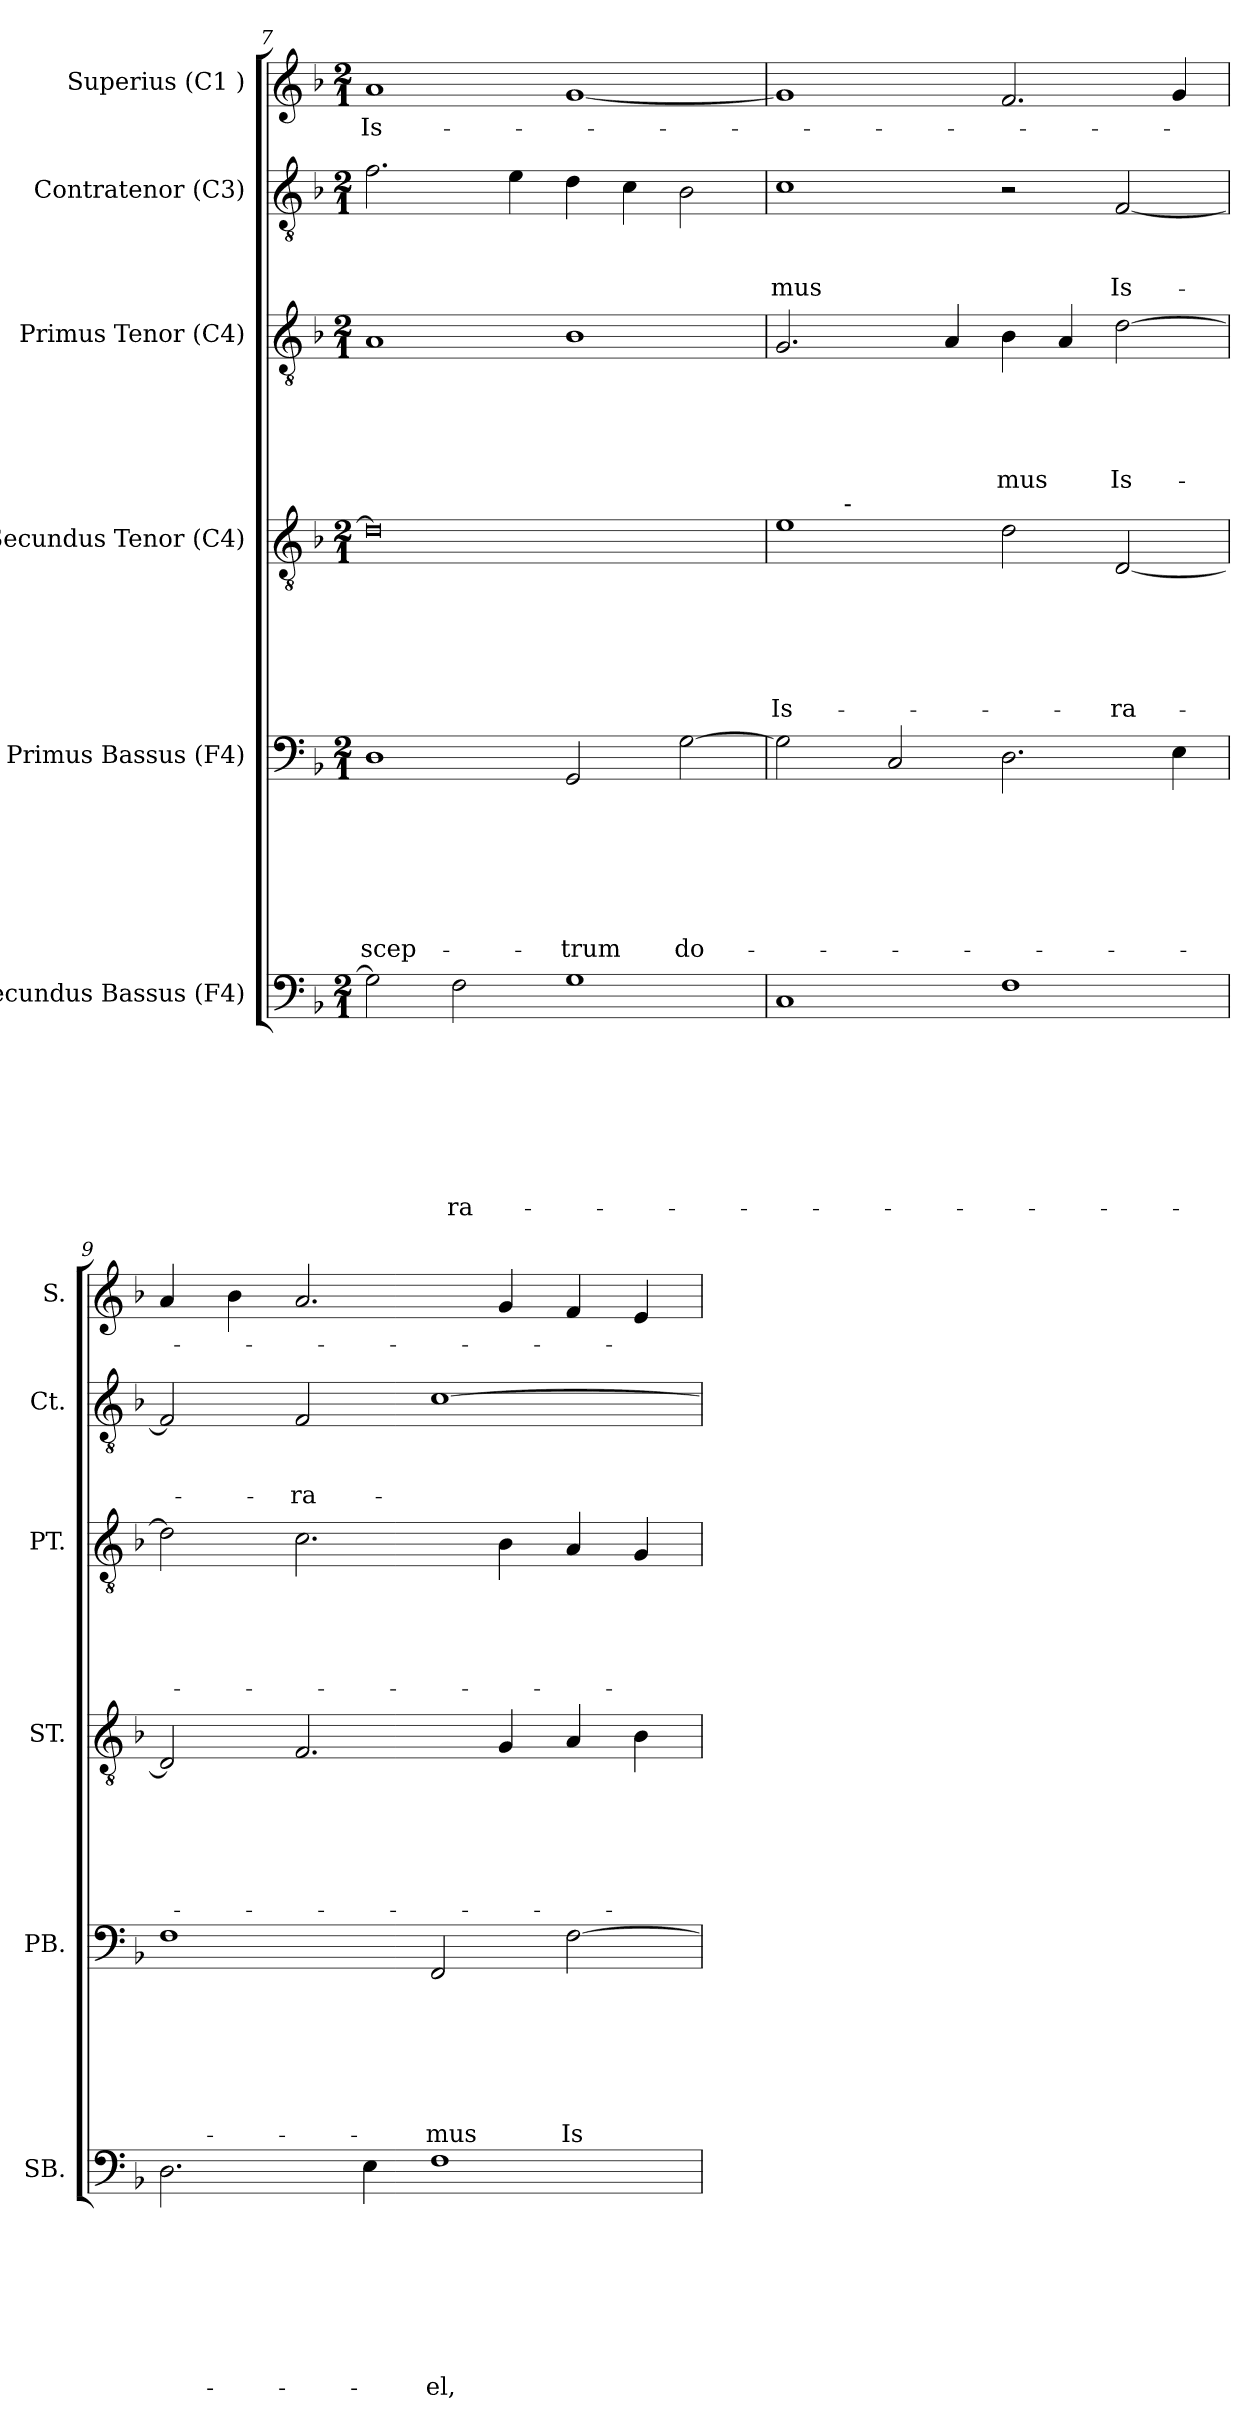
**kern	**text	**text	**text	**text	**text	**text	**text	**text	**kern	**text	**text	**text	**text	**text	**text	**text	**kern	**text	**text	**text	**text	**text	**text	**kern	**text	**text	**text	**text	**text	**kern	**text	**text	**text	**kern	**text
*part6	*part6	*part6	*part6	*part6	*part6	*part6	*part6	*part6	*part5	*part5	*part5	*part5	*part5	*part5	*part5	*part5	*part4	*part4	*part4	*part4	*part4	*part4	*part4	*part3	*part3	*part3	*part3	*part3	*part3	*part2	*part2	*part2	*part2	*part1	*part1
*staff6	*staff6	*staff6	*staff6	*staff6	*staff6	*staff6	*staff6	*staff6	*staff5	*staff5	*staff5	*staff5	*staff5	*staff5	*staff5	*staff5	*staff4	*staff4	*staff4	*staff4	*staff4	*staff4	*staff4	*staff3	*staff3	*staff3	*staff3	*staff3	*staff3	*staff2	*staff2	*staff2	*staff2	*staff1	*staff1
*I"Secundus Bassus (F4)	*	*	*	*	*	*	*	*	*I"Primus Bassus (F4)	*	*	*	*	*	*	*	*I"Secundus Tenor (C4)	*	*	*	*	*	*	*I"Primus Tenor (C4)	*	*	*	*	*	*I"Contratenor (C3)	*	*	*	*I"Superius (C1 )	*
*I'SB.	*	*	*	*	*	*	*	*	*I'PB.	*	*	*	*	*	*	*	*I'ST.	*	*	*	*	*	*	*I'PT.	*	*	*	*	*	*I'Ct.	*	*	*	*I'S.	*
*clefF4	*	*	*	*	*	*	*	*	*clefF4	*	*	*	*	*	*	*	*clefGv2	*	*	*	*	*	*	*clefGv2	*	*	*	*	*	*clefGv2	*	*	*	*clefG2	*
*k[b-]	*	*	*	*	*	*	*	*	*k[b-]	*	*	*	*	*	*	*	*k[b-]	*	*	*	*	*	*	*k[b-]	*	*	*	*	*	*k[b-]	*	*	*	*k[b-]	*
*F:	*	*	*	*	*	*	*	*	*F:	*	*	*	*	*	*	*	*F:	*	*	*	*	*	*	*F:	*	*	*	*	*	*F:	*	*	*	*F:	*
*M2/1	*	*	*	*	*	*	*	*	*M2/1	*	*	*	*	*	*	*	*M2/1	*	*	*	*	*	*	*M2/1	*	*	*	*	*	*M2/1	*	*	*	*M2/1	*
=7	=7	=7	=7	=7	=7	=7	=7	=7	=7	=7	=7	=7	=7	=7	=7	=7	=7	=7	=7	=7	=7	=7	=7	=7	=7	=7	=7	=7	=7	=7	=7	=7	=7	=7	=7
!	!	!	!	!	!	!	!	!	!	!	!	!	!	!	!	!LO:LY:b	!	!	!	!	!	!	!	!	!	!	!	!	!	!	!	!	!	!	!LO:LY:b
2G\]	.	.	.	.	.	.	.	.	1D	.	.	.	.	.	.	scep-	0d]	.	.	.	.	.	.	1A	.	.	.	.	.	2.f\	.	.	.	1a	Is-
!	!	!	!	!	!	!	!	!LO:LY:b	!	!	!	!	!	!	!	!	!	!	!	!	!	!	!	!	!	!	!	!	!	!	!	!	!	!	!
2F\	.	.	.	.	.	.	.	-ra-	.	.	.	.	.	.	.	.	.	.	.	.	.	.	.	.	.	.	.	.	.	.	.	.	.	.	.
.	.	.	.	.	.	.	.	.	.	.	.	.	.	.	.	.	.	.	.	.	.	.	.	.	.	.	.	.	.	4e\	.	.	.	.	.
!	!	!	!	!	!	!	!	!	!	!	!	!	!	!	!	!LO:LY:b	!	!	!	!	!	!	!	!	!	!	!	!	!	!	!	!	!	!	!
1G	.	.	.	.	.	.	.	.	2GG/	.	.	.	.	.	.	-trum	.	.	.	.	.	.	.	1B-	.	.	.	.	.	4d\	.	.	.	[>1g	.
.	.	.	.	.	.	.	.	.	.	.	.	.	.	.	.	.	.	.	.	.	.	.	.	.	.	.	.	.	.	4c\	.	.	.	.	.
!	!	!	!	!	!	!	!	!	!	!	!	!	!	!	!	!LO:LY:b	!	!	!	!	!	!	!	!	!	!	!	!	!	!	!	!	!	!	!
.	.	.	.	.	.	.	.	.	[>2G\	.	.	.	.	.	.	do-	.	.	.	.	.	.	.	.	.	.	.	.	.	2B-\	.	.	.	.	.
!!LO:PB:g=z
=8	=8	=8	=8	=8	=8	=8	=8	=8	=8	=8	=8	=8	=8	=8	=8	=8	=8	=8	=8	=8	=8	=8	=8	=8	=8	=8	=8	=8	=8	=8	=8	=8	=8	=8	=8
!	!	!	!	!	!	!	!	!	!	!	!	!	!	!	!	!	!	!	!	!	!	!	!LO:LY:b	!	!	!	!	!	!	!	!	!	!LO:LY:b	!	!
*	*	*	*	*	*	*	*	*	*	*	*	*	*	*	*	*	*^	*	*	*	*	*	*	*	*	*	*	*	*	*	*	*	*	*	*
1C	.	.	.	.	.	.	.	.	2G\]	.	.	.	.	.	.	.	1e	3ryy	.	.	.	.	.	Is-	2.G/	.	.	.	.	.	1c	.	.	-mus	1g]	.
!	!	!	!	!	!	!	!	!	!	!	!	!	!	!	!	!	!	!LO:TX:a:t=-	!	!	!	!	!	!	!	!	!	!	!	!	!	!	!	!	!	!
.	.	.	.	.	.	.	.	.	.	.	.	.	.	.	.	.	.	3%2ryy	.	.	.	.	.	.	.	.	.	.	.	.	.	.	.	.	.	.
.	.	.	.	.	.	.	.	.	2C/	.	.	.	.	.	.	.	.	.	.	.	.	.	.	.	.	.	.	.	.	.	.	.	.	.	.	.
.	.	.	.	.	.	.	.	.	.	.	.	.	.	.	.	.	.	.	.	.	.	.	.	.	4A/	.	.	.	.	.	.	.	.	.	.	.
!	!	!	!	!	!	!	!	!	!	!	!	!	!	!	!	!	!	!	!	!	!	!	!	!	!	!	!	!	!	!LO:LY:b	!	!	!	!	!	!
1F	.	.	.	.	.	.	.	.	2.D\	.	.	.	.	.	.	.	2d\	3%2.ryy	.	.	.	.	.	.	4B-\	.	.	.	.	-mus	2r	.	.	.	2.f/	.
.	.	.	.	.	.	.	.	.	.	.	.	.	.	.	.	.	.	.	.	.	.	.	.	.	4A/	.	.	.	.	.	.	.	.	.	.	.
!	!	!	!	!	!	!	!	!	!	!	!	!	!	!	!	!	!	!	!	!	!	!	!	!LO:LY:b	!	!	!	!	!	!LO:LY:b	!	!	!	!LO:LY:b	!	!
.	.	.	.	.	.	.	.	.	.	.	.	.	.	.	.	.	[<2D/	.	.	.	.	.	.	-ra-	[>2d\	.	.	.	.	Is-	[<2F/	.	.	Is-	.	.
.	.	.	.	.	.	.	.	.	4E\	.	.	.	.	.	.	.	.	.	.	.	.	.	.	.	.	.	.	.	.	.	.	.	.	.	4g/	.
*	*	*	*	*	*	*	*	*	*	*	*	*	*	*	*	*	*v	*v	*	*	*	*	*	*	*	*	*	*	*	*	*	*	*	*	*	*
=9	=9	=9	=9	=9	=9	=9	=9	=9	=9	=9	=9	=9	=9	=9	=9	=9	=9	=9	=9	=9	=9	=9	=9	=9	=9	=9	=9	=9	=9	=9	=9	=9	=9	=9	=9
2.D\	.	.	.	.	.	.	.	.	1F	.	.	.	.	.	.	.	2D/]	.	.	.	.	.	.	2d\]	.	.	.	.	.	2F/]	.	.	.	4a/	.
.	.	.	.	.	.	.	.	.	.	.	.	.	.	.	.	.	.	.	.	.	.	.	.	.	.	.	.	.	.	.	.	.	.	4b-\	.
!	!	!	!	!	!	!	!	!	!	!	!	!	!	!	!	!	!	!	!	!	!	!	!	!	!	!	!	!	!	!	!	!	!LO:LY:b	!	!
.	.	.	.	.	.	.	.	.	.	.	.	.	.	.	.	.	2.F/	.	.	.	.	.	.	2.c\	.	.	.	.	.	2F/	.	.	-ra-	2.a/	.
4E\	.	.	.	.	.	.	.	.	.	.	.	.	.	.	.	.	.	.	.	.	.	.	.	.	.	.	.	.	.	.	.	.	.	.	.
!	!	!	!	!	!	!	!	!LO:LY:b	!	!	!	!	!	!	!	!LO:LY:b	!	!	!	!	!	!	!	!	!	!	!	!	!	!	!	!	!	!	!
1F	.	.	.	.	.	.	.	-el,	2FF/	.	.	.	.	.	.	-mus	.	.	.	.	.	.	.	.	.	.	.	.	.	[>1c	.	.	.	.	.
.	.	.	.	.	.	.	.	.	.	.	.	.	.	.	.	.	4G/	.	.	.	.	.	.	4B-\	.	.	.	.	.	.	.	.	.	4g/	.
!	!	!	!	!	!	!	!	!	!	!	!	!	!	!	!	!LO:LY:b	!	!	!	!	!	!	!	!	!	!	!	!	!	!	!	!	!	!	!
.	.	.	.	.	.	.	.	.	[>2F\	.	.	.	.	.	.	Is-	4A/	.	.	.	.	.	.	4A/	.	.	.	.	.	.	.	.	.	4f/	.
.	.	.	.	.	.	.	.	.	.	.	.	.	.	.	.	.	4B-\	.	.	.	.	.	.	4G/	.	.	.	.	.	.	.	.	.	4e/	.
=	=	=	=	=	=	=	=	=	=	=	=	=	=	=	=	=	=	=	=	=	=	=	=	=	=	=	=	=	=	=	=	=	=	=	=
*-	*-	*-	*-	*-	*-	*-	*-	*-	*-	*-	*-	*-	*-	*-	*-	*-	*-	*-	*-	*-	*-	*-	*-	*-	*-	*-	*-	*-	*-	*-	*-	*-	*-	*-	*-
